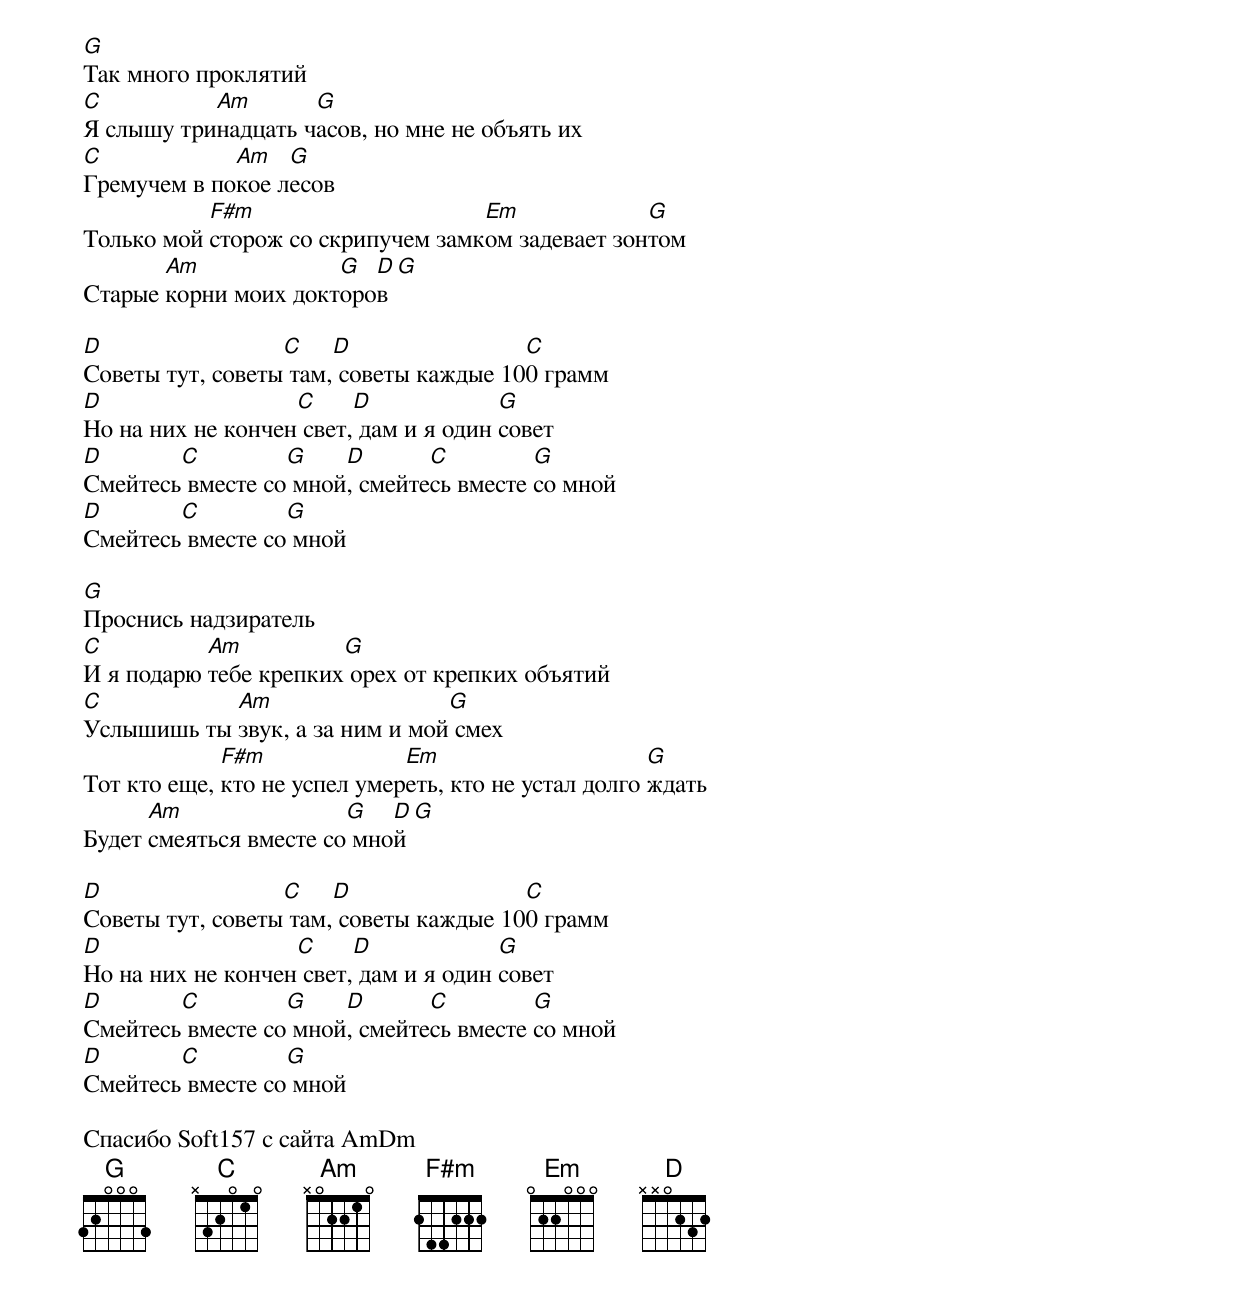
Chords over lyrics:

G
Так много проклятий
C          Am       G
Я слышу тринадцать часов, но мне не объять их
C            Am   G
Гремучем в покое лесов
           F#m                     Em             G
Только мой сторож со скрипучем замком задевает зонтом
       Am             G  D G
Старые корни моих докторов

D                 C    D                C
Советы тут, советы там, советы каждые 100 грамм
D                  C     D             G
Но на них не кончен свет, дам и я один совет
D       C         G    D       C         G
Смейтесь вместе со мной, смейтесь вместе со мной
D       C         G
Смейтесь вместе со мной

G
Проснись надзиратель
C          Am          G
И я подарю тебе крепких орех от крепких объятий
C           Am                  G
Услышишь ты звук, а за ним и мой смех
             F#m              Em                      G
Тот кто еще, кто не успел умереть, кто не устал долго ждать
      Am                G   D G
Будет смеяться вместе со мной

D                 C    D                C
Советы тут, советы там, советы каждые 100 грамм
D                  C     D             G
Но на них не кончен свет, дам и я один совет
D       C         G    D       C         G
Смейтесь вместе со мной, смейтесь вместе со мной
D       C         G
Смейтесь вместе со мной

Спасибо Soft157 с сайта AmDm
